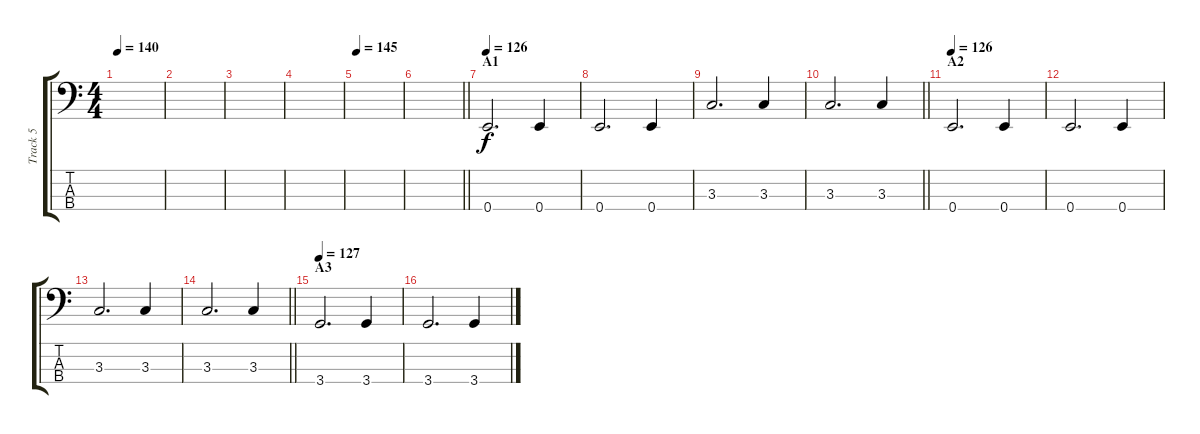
\track ("Track 5" "Track 5") {instrument electricbassfinger}
\staff {score tabs}
\tuning (G2 D2 A1 E1) {hide}
\ts (4 4)
\tempo 140
\clef f4
\ks c
|
|
|
|
\tempo 145
|
\barLineRight lightlight
|
\section ("" "A1")
\tempo 126
0.4.2{d} 0.4.4 |
0.4.2{d} 0.4.4 |
3.3.2{d} 3.3.4 |
\barLineRight lightlight
3.3.2{d} 3.3.4 |
\section ("" "A2")
\tempo 126
0.4.2{d} 0.4.4 |
0.4.2{d} 0.4.4 |
3.3.2{d} 3.3.4 |
\barLineRight lightlight
3.3.2{d} 3.3.4 |
\section ("" "A3")
\tempo 127
3.4.2{d} 3.4.4 |
3.4.2{d} 3.4.4
